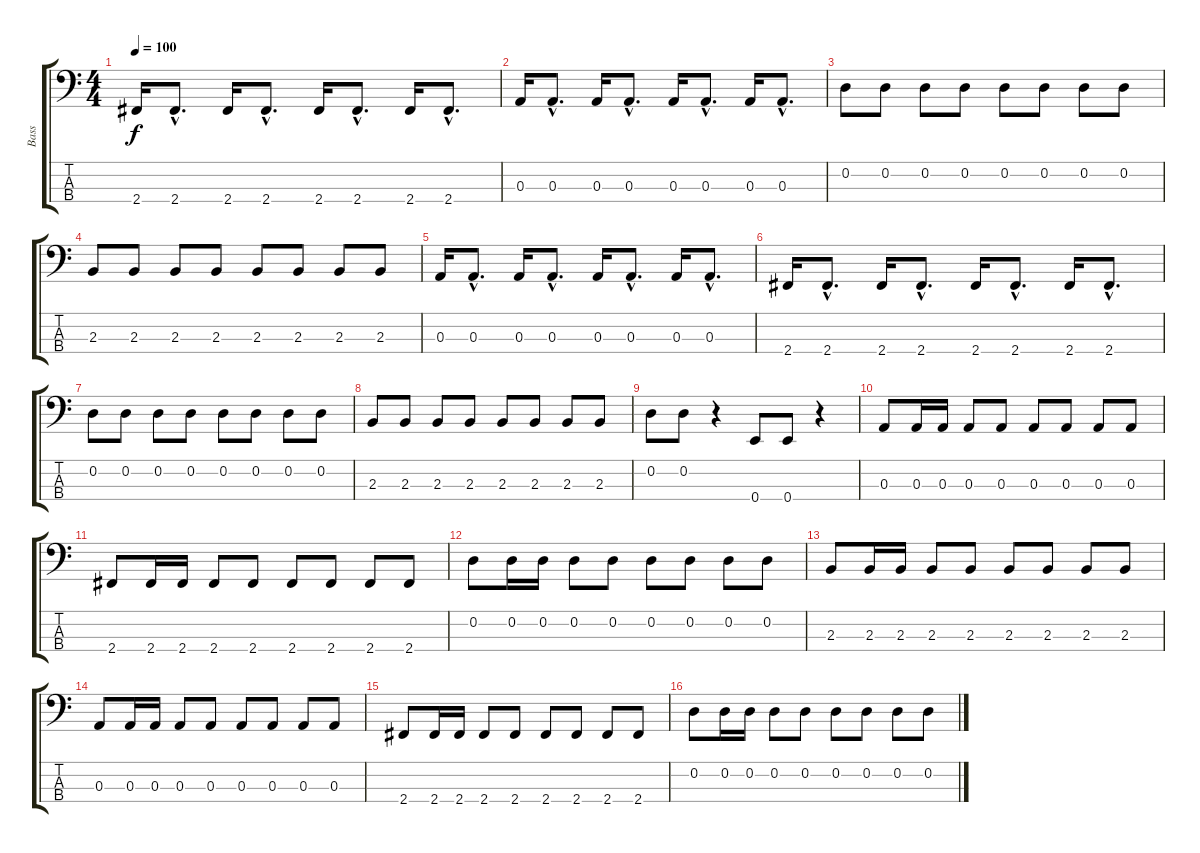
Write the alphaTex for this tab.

\track ("Bass" "Bass") {instrument electricbassfinger}
\staff {score tabs}
\tuning (G2 D2 A1 E1) {hide}
\ts (4 4)
\tempo 100
\clef f4
\ks c
2.4.16{dy f} 2.4{hac}.8{d} 2.4.16 2.4{hac}.8{d} 2.4.16 2.4{hac}.8{d} 2.4.16 2.4{hac}.8{d} |
0.3.16 0.3{hac}.8{d} 0.3.16 0.3{hac}.8{d} 0.3.16 0.3{hac}.8{d} 0.3.16 0.3{hac}.8{d} |
0.2.8 0.2.8 0.2.8 0.2.8 0.2.8 0.2.8 0.2.8 0.2.8 |
2.3.8 2.3.8 2.3.8 2.3.8 2.3.8 2.3.8 2.3.8 2.3.8 |
0.3.16 0.3{hac}.8{d} 0.3.16 0.3{hac}.8{d} 0.3.16 0.3{hac}.8{d} 0.3.16 0.3{hac}.8{d} |
2.4.16 2.4{hac}.8{d} 2.4.16 2.4{hac}.8{d} 2.4.16 2.4{hac}.8{d} 2.4.16 2.4{hac}.8{d} |
0.2.8 0.2.8 0.2.8 0.2.8 0.2.8 0.2.8 0.2.8 0.2.8 |
2.3.8 2.3.8 2.3.8 2.3.8 2.3.8 2.3.8 2.3.8 2.3.8 |
0.2.8 0.2.8 r.4 0.4.8 0.4.8 r.4 |
0.3.8 0.3.16 0.3.16 0.3.8 0.3.8 0.3.8 0.3.8 0.3.8 0.3.8 |
2.4.8 2.4.16 2.4.16 2.4.8 2.4.8 2.4.8 2.4.8 2.4.8 2.4.8 |
0.2.8 0.2.16 0.2.16 0.2.8 0.2.8 0.2.8 0.2.8 0.2.8 0.2.8 |
2.3.8 2.3.16 2.3.16 2.3.8 2.3.8 2.3.8 2.3.8 2.3.8 2.3.8 |
0.3.8 0.3.16 0.3.16 0.3.8 0.3.8 0.3.8 0.3.8 0.3.8 0.3.8 |
2.4.8 2.4.16 2.4.16 2.4.8 2.4.8 2.4.8 2.4.8 2.4.8 2.4.8 |
0.2.8 0.2.16 0.2.16 0.2.8 0.2.8 0.2.8 0.2.8 0.2.8 0.2.8
